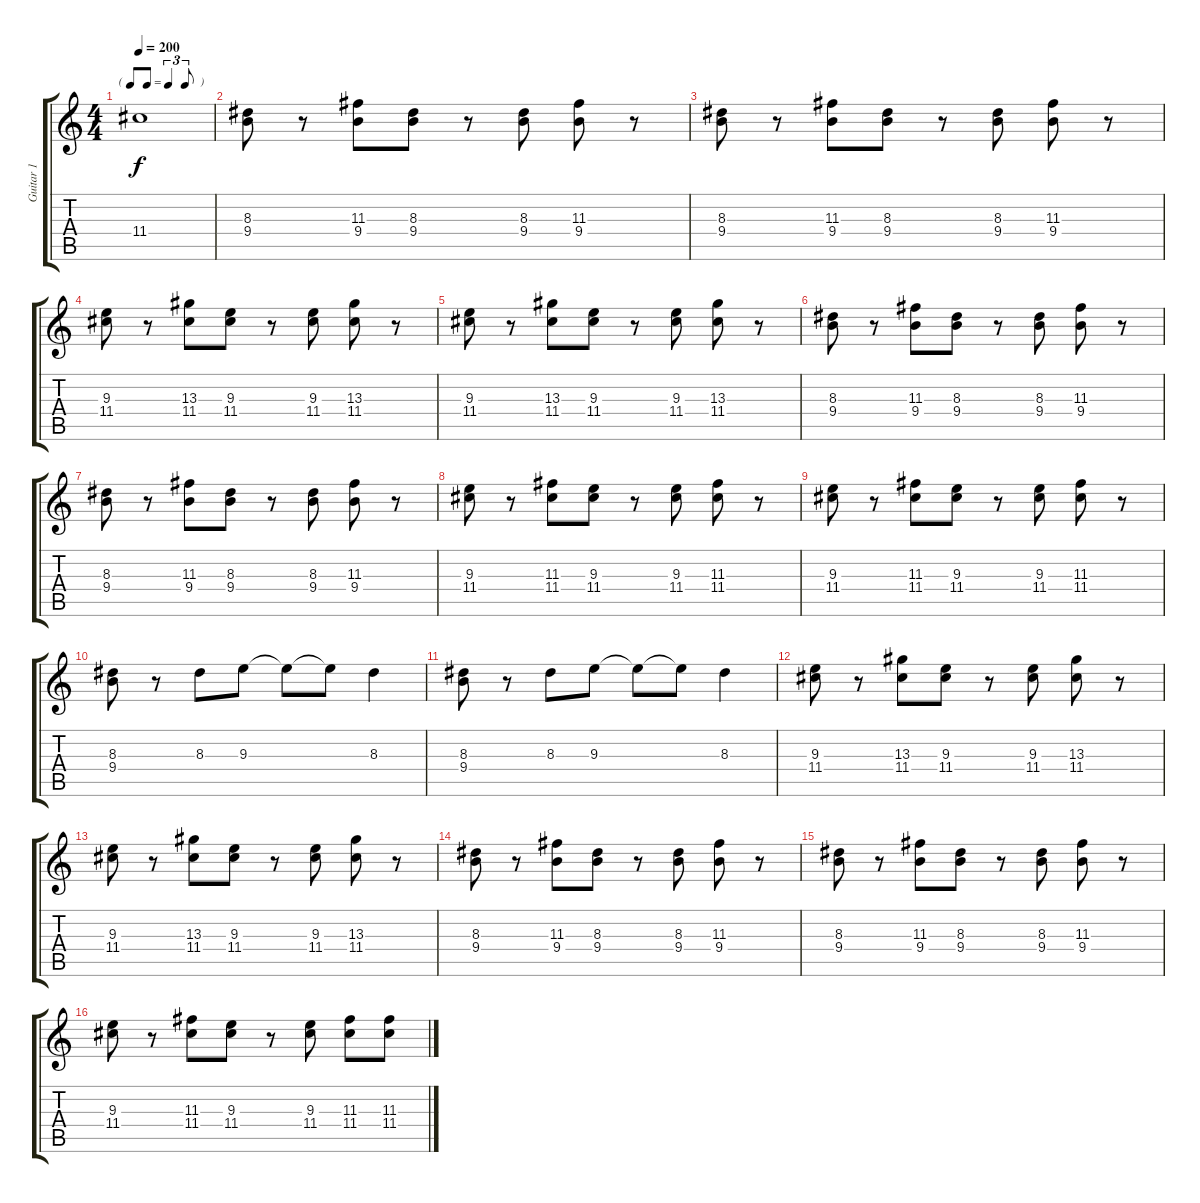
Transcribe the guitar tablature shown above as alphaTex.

\track ("Guitar 1" "Guitar 1") {instrument acousticguitarsteel}
\staff {score tabs}
\tuning (E4 B3 G3 D3 A2 E2) {hide}
\ts (4 4)
\tf triplet8th
\tempo 200
\clef g2
\ks c
11.4.1{dy f} |
(8.3 9.4).8 r.8 (11.3 9.4).8 (8.3 9.4).8 r.8 (8.3 9.4).8 (11.3 9.4).8 r.8 |
(8.3 9.4).8 r.8 (11.3 9.4).8 (8.3 9.4).8 r.8 (8.3 9.4).8 (11.3 9.4).8 r.8 |
(9.3 11.4).8 r.8 (13.3 11.4).8 (9.3 11.4).8 r.8 (9.3 11.4).8 (13.3 11.4).8 r.8 |
(9.3 11.4).8 r.8 (13.3 11.4).8 (9.3 11.4).8 r.8 (9.3 11.4).8 (13.3 11.4).8 r.8 |
(8.3 9.4).8 r.8 (11.3 9.4).8 (8.3 9.4).8 r.8 (8.3 9.4).8 (11.3 9.4).8 r.8 |
(8.3 9.4).8 r.8 (11.3 9.4).8 (8.3 9.4).8 r.8 (8.3 9.4).8 (11.3 9.4).8 r.8 |
(9.3 11.4).8 r.8 (11.3 11.4).8 (9.3 11.4).8 r.8 (9.3 11.4).8 (11.3 11.4).8 r.8 |
(9.3 11.4).8 r.8 (11.3 11.4).8 (9.3 11.4).8 r.8 (9.3 11.4).8 (11.3 11.4).8 r.8 |
(8.3 9.4).8 r.8 8.3.8 9.3.8 9.3{t}.8 9.3{t}.8 8.3.4 |
(8.3 9.4).8 r.8 8.3.8 9.3.8 9.3{t}.8 9.3{t}.8 8.3.4 |
(9.3 11.4).8 r.8 (13.3 11.4).8 (9.3 11.4).8 r.8 (9.3 11.4).8 (13.3 11.4).8 r.8 |
(9.3 11.4).8 r.8 (13.3 11.4).8 (9.3 11.4).8 r.8 (9.3 11.4).8 (13.3 11.4).8 r.8 |
(8.3 9.4).8 r.8 (11.3 9.4).8 (8.3 9.4).8 r.8 (8.3 9.4).8 (11.3 9.4).8 r.8 |
(8.3 9.4).8 r.8 (11.3 9.4).8 (8.3 9.4).8 r.8 (8.3 9.4).8 (11.3 9.4).8 r.8 |
(9.3 11.4).8 r.8 (11.3 11.4).8 (9.3 11.4).8 r.8 (9.3 11.4).8 (11.3 11.4).8 (11.3 11.4).8
